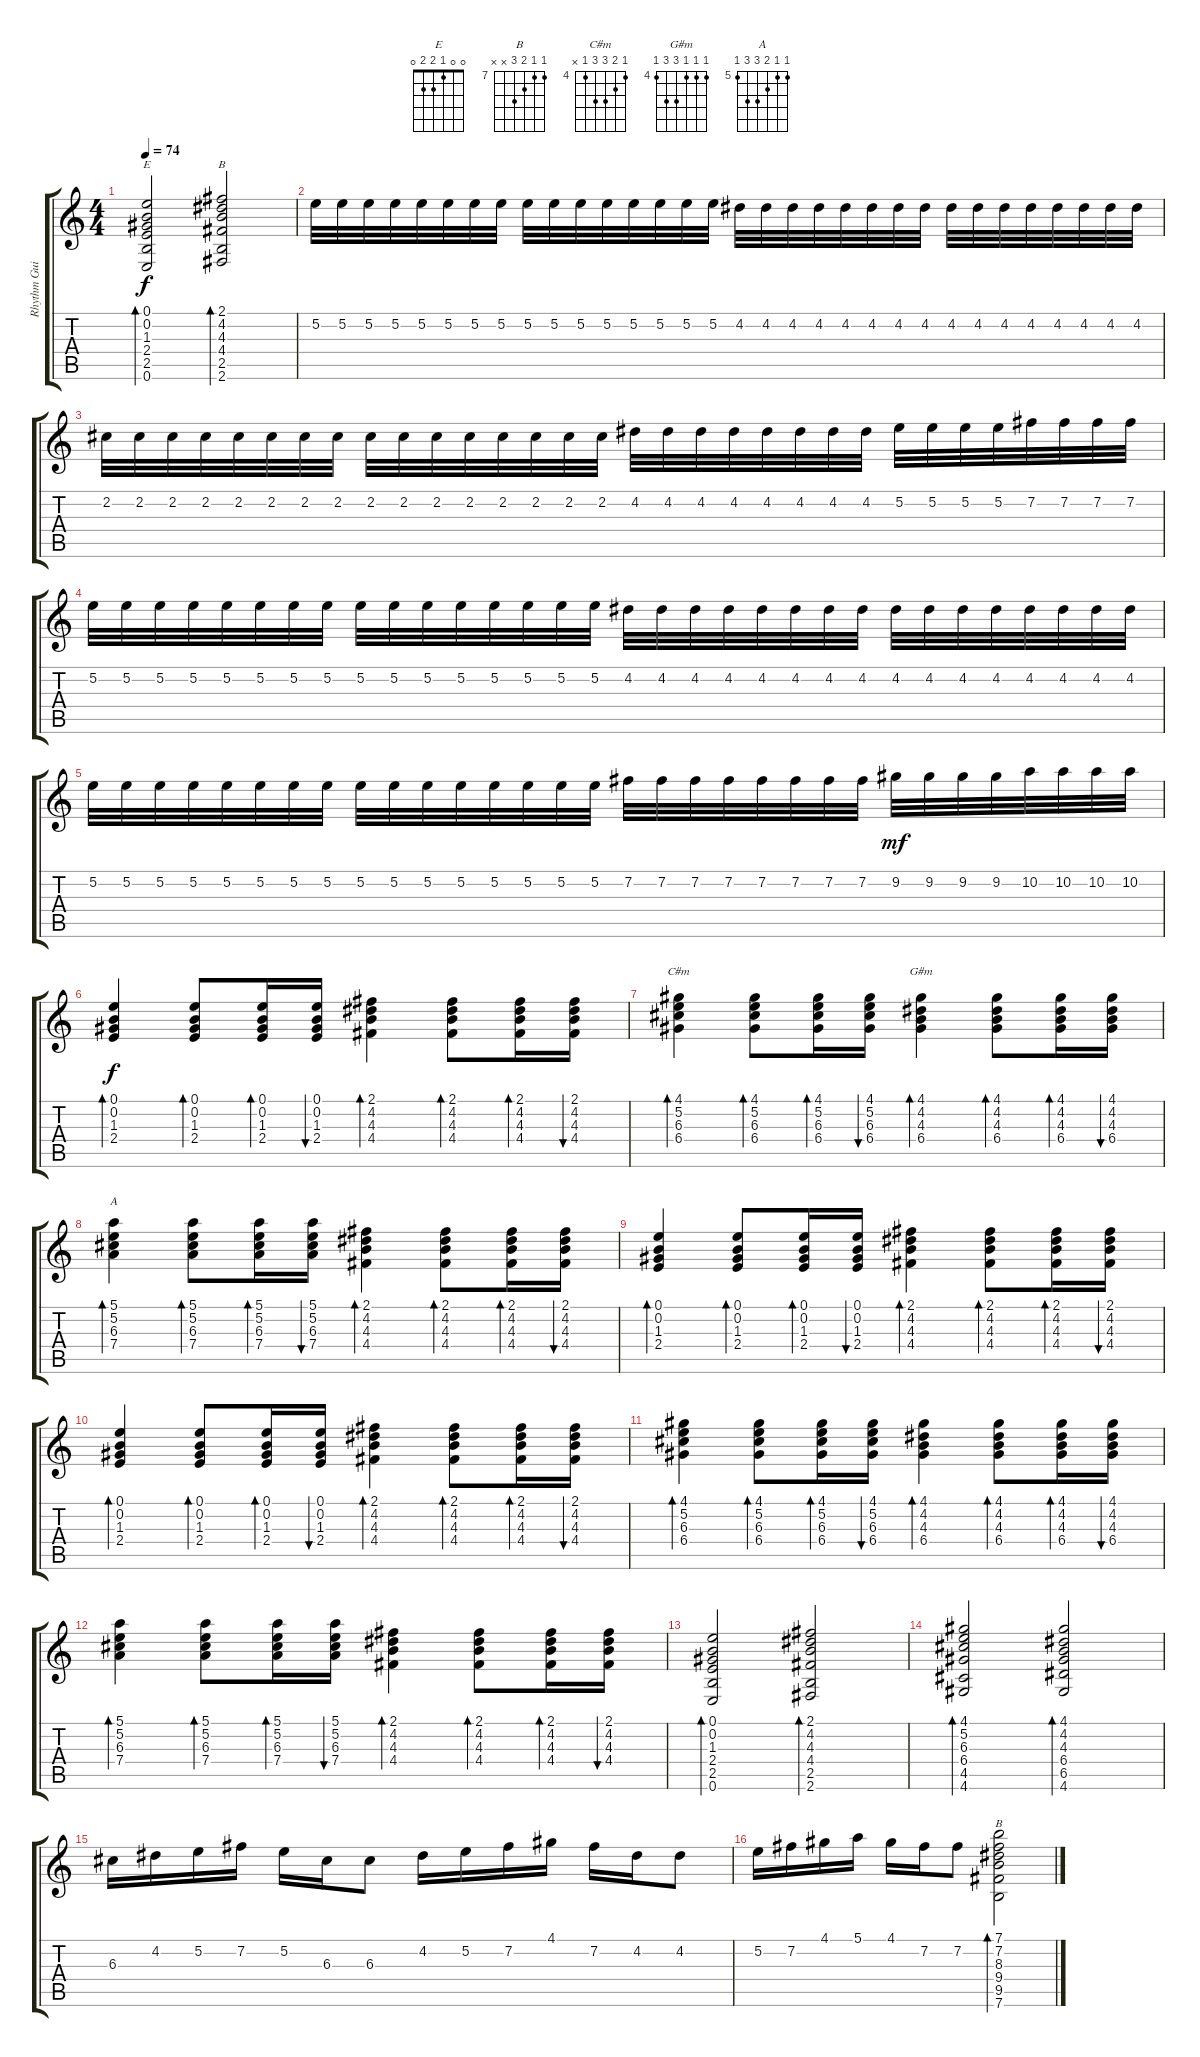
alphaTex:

\track ("Rhythm Guitar 1" "Rhythm Gui") {instrument acousticguitarsteel}
\staff {score tabs}
\tuning (E4 B3 G3 D3 A2 E2) {hide}
\chord ("E" 0 0 1 2 2 0)
\chord ("B" 2 4 4 4 2 x)
\chord ("C#m" 4 5 6 6 4 x) {firstfret 4}
\chord ("G#m" 4 4 4 6 6 4) {firstfret 4}
\chord ("A" 5 5 6 7 7 5) {firstfret 5}
\chord ("B" 7 7 8 9 x x) {firstfret 7}
\ts (4 4)
\tempo 74
\clef g2
\ks c
(0.1 0.2 1.3 2.4 2.5 0.6).2{bd 120 ch "E" dy f} (2.1 4.2 4.3 4.4 2.5 2.6).2{bd 120 ch "B"} |
5.2.32{volume 7} 5.2.32 5.2.32 5.2.32 5.2.32 5.2.32 5.2.32 5.2.32 5.2.32 5.2.32 5.2.32 5.2.32 5.2.32 5.2.32 5.2.32 5.2.32 4.2.32 4.2.32 4.2.32 4.2.32 4.2.32 4.2.32 4.2.32 4.2.32 4.2.32 4.2.32 4.2.32 4.2.32 4.2.32 4.2.32 4.2.32 4.2.32 |
2.2.32 2.2.32 2.2.32 2.2.32 2.2.32 2.2.32 2.2.32 2.2.32 2.2.32 2.2.32 2.2.32 2.2.32 2.2.32 2.2.32 2.2.32 2.2.32 4.2.32 4.2.32 4.2.32 4.2.32 4.2.32 4.2.32 4.2.32 4.2.32 5.2.32 5.2.32 5.2.32 5.2.32 7.2.32 7.2.32 7.2.32 7.2.32 |
5.2.32 5.2.32 5.2.32 5.2.32 5.2.32 5.2.32 5.2.32 5.2.32 5.2.32 5.2.32 5.2.32 5.2.32 5.2.32 5.2.32 5.2.32 5.2.32 4.2.32 4.2.32 4.2.32 4.2.32 4.2.32 4.2.32 4.2.32 4.2.32 4.2.32 4.2.32 4.2.32 4.2.32 4.2.32 4.2.32 4.2.32 4.2.32 |
5.2.32 5.2.32 5.2.32 5.2.32 5.2.32 5.2.32 5.2.32 5.2.32 5.2.32 5.2.32 5.2.32 5.2.32 5.2.32 5.2.32 5.2.32 5.2.32 7.2.32 7.2.32 7.2.32 7.2.32 7.2.32 7.2.32 7.2.32 7.2.32 9.2.32{dy mf} 9.2.32 9.2.32 9.2.32 10.2.32 10.2.32 10.2.32 10.2.32 |
(0.1 0.2 1.3 2.4).4{bd 60 dy f volume 8} (0.1 0.2 1.3 2.4).8{bd 60} (0.1 0.2 1.3 2.4).16{bd 60} (0.1 0.2 1.3 2.4).16{bu 60} (2.1 4.2 4.3 4.4).4{bd 60} (2.1 4.2 4.3 4.4).8{bd 60} (2.1 4.2 4.3 4.4).16{bd 60} (2.1 4.2 4.3 4.4).16{bu 60} |
(4.1 5.2 6.3 6.4).4{bd 60 ch "C#m"} (4.1 5.2 6.3 6.4).8{bd 60} (4.1 5.2 6.3 6.4).16{bd 60} (4.1 5.2 6.3 6.4).16{bu 60} (4.1 4.2 4.3 6.4).4{bd 60 ch "G#m"} (4.1 4.2 4.3 6.4).8{bd 60} (4.1 4.2 4.3 6.4).16{bd 60} (4.1 4.2 4.3 6.4).16{bu 60} |
(5.1 5.2 6.3 7.4).4{bd 60 ch "A"} (5.1 5.2 6.3 7.4).8{bd 60} (5.1 5.2 6.3 7.4).16{bd 60} (5.1 5.2 6.3 7.4).16{bu 60} (2.1 4.2 4.3 4.4).4{bd 60} (2.1 4.2 4.3 4.4).8{bd 60} (2.1 4.2 4.3 4.4).16{bd 60} (2.1 4.2 4.3 4.4).16{bu 60} |
(0.1 0.2 1.3 2.4).4{bd 60} (0.1 0.2 1.3 2.4).8{bd 60} (0.1 0.2 1.3 2.4).16{bd 60} (0.1 0.2 1.3 2.4).16{bu 60} (2.1 4.2 4.3 4.4).4{bd 60} (2.1 4.2 4.3 4.4).8{bd 60} (2.1 4.2 4.3 4.4).16{bd 60} (2.1 4.2 4.3 4.4).16{bu 60} |
(0.1 0.2 1.3 2.4).4{bd 60} (0.1 0.2 1.3 2.4).8{bd 60} (0.1 0.2 1.3 2.4).16{bd 60} (0.1 0.2 1.3 2.4).16{bu 60} (2.1 4.2 4.3 4.4).4{bd 60} (2.1 4.2 4.3 4.4).8{bd 60} (2.1 4.2 4.3 4.4).16{bd 60} (2.1 4.2 4.3 4.4).16{bu 60} |
(4.1 5.2 6.3 6.4).4{bd 60} (4.1 5.2 6.3 6.4).8{bd 60} (4.1 5.2 6.3 6.4).16{bd 60} (4.1 5.2 6.3 6.4).16{bu 60} (4.1 4.2 4.3 6.4).4{bd 60} (4.1 4.2 4.3 6.4).8{bd 60} (4.1 4.2 4.3 6.4).16{bd 60} (4.1 4.2 4.3 6.4).16{bu 60} |
(5.1 5.2 6.3 7.4).4{bd 60} (5.1 5.2 6.3 7.4).8{bd 60} (5.1 5.2 6.3 7.4).16{bd 60} (5.1 5.2 6.3 7.4).16{bu 60} (2.1 4.2 4.3 4.4).4{bd 60} (2.1 4.2 4.3 4.4).8{bd 60} (2.1 4.2 4.3 4.4).16{bd 60} (2.1 4.2 4.3 4.4).16{bu 60} |
(0.1 0.2 1.3 2.4 2.5 0.6).2{bd 120} (2.1 4.2 4.3 4.4 2.5 2.6).2{bd 120} |
(4.1 5.2 6.3 6.4 4.5 4.6).2{bd 120} (4.1 4.2 4.3 6.4 6.5 4.6).2{bd 120} |
6.3.16 4.2.16 5.2.16 7.2.16 5.2.16 6.3.16 6.3.8 4.2.16 5.2.16 7.2.16 4.1.16 7.2.16 4.2.16 4.2.8 |
5.2.16 7.2.16 4.1.16 5.1.16 4.1.16 7.2.16 7.2.8 (7.1 7.2 8.3 9.4 9.5 7.6).2{bd 120 ch "B"}
